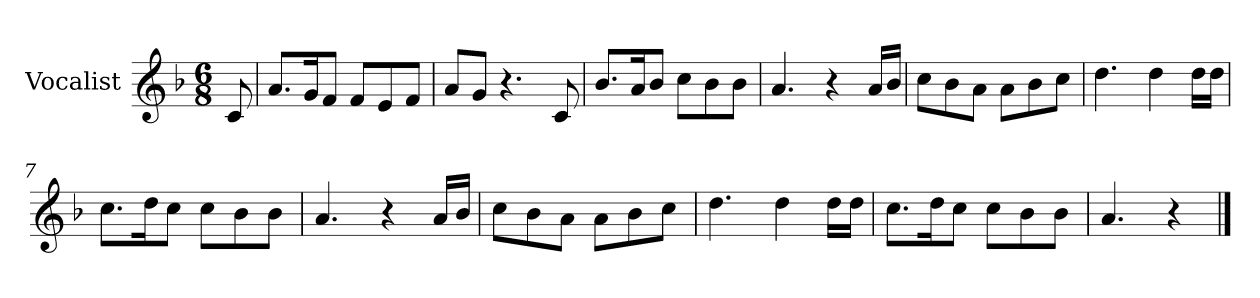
**kern
*part1
*staff1
*I"Vocalist
*k[b-]
*F:
*M6/8
=
8c
=1
8.aL
16gK
8fJ
8fL
8e
8fJ
=2
8aL
8gJ
4.r
8c
=3
8.b-L
16aK
8b-J
8ccL
8b-
8b-J
=4
4.a
4r
16aLL
16b-JJ
=5
8ccL
8b-
8aJ
8aL
8b-
8ccJ
=6
4.dd
4dd
16ddLL
16ddJJ
=7
8.ccL
16ddK
8ccJ
8ccL
8b-
8b-J
=8
4.a
4r
16aLL
16b-JJ
=9
8ccL
8b-
8aJ
8aL
8b-
8ccJ
=10
4.dd
4dd
16ddLL
16ddJJ
=11
8.ccL
16ddK
8ccJ
8ccL
8b-
8b-J
=12
4.a
4r
==
*-
